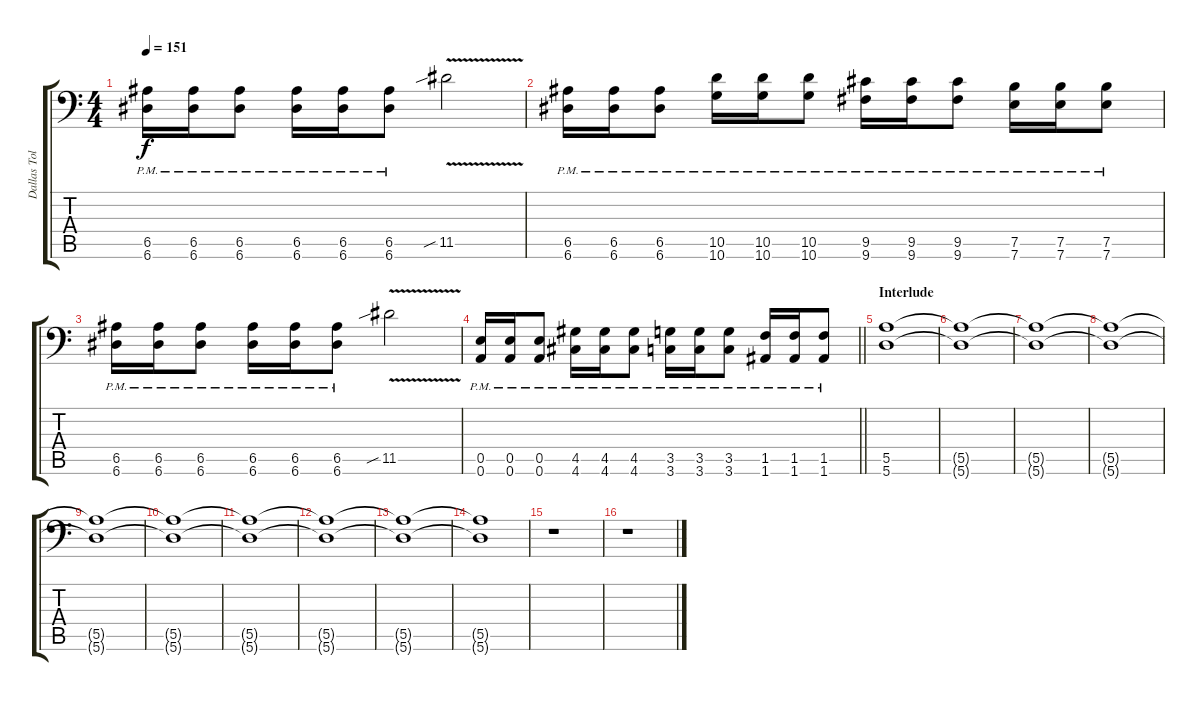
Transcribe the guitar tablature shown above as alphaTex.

\track ("Dallas Toler-Wade" "Dallas Tol") {instrument distortionguitar}
\staff {score tabs}
\tuning (B3 Gb3 D3 A2 E2 A1) {hide}
\ts (4 4)
\tempo 151
\clef f4
\ks c
(6.5{pm} 6.6{pm}).16{dy f} (6.5{pm} 6.6{pm}).16 (6.5{pm} 6.6{pm}).8 (6.5{pm} 6.6{pm}).16 (6.5{pm} 6.6{pm}).16 (6.5{pm} 6.6{pm}).8 11.5{v sib}.2 |
(6.5{pm} 6.6{pm}).16 (6.5{pm} 6.6{pm}).16 (6.5{pm} 6.6{pm}).8 (10.5{pm} 10.6{pm}).16 (10.5{pm} 10.6{pm}).16 (10.5{pm} 10.6{pm}).8 (9.5{pm} 9.6{pm}).16 (9.5{pm} 9.6{pm}).16 (9.5{pm} 9.6{pm}).8 (7.5{pm} 7.6{pm}).16 (7.5{pm} 7.6{pm}).16 (7.5{pm} 7.6{pm}).8 |
(6.5{pm} 6.6{pm}).16 (6.5{pm} 6.6{pm}).16 (6.5{pm} 6.6{pm}).8 (6.5{pm} 6.6{pm}).16 (6.5{pm} 6.6{pm}).16 (6.5{pm} 6.6{pm}).8 11.5{v sib}.2 |
\barLineRight lightlight
(0.5{pm} 0.6{pm}).16 (0.5{pm} 0.6{pm}).16 (0.5{pm} 0.6{pm}).8 (4.5{pm} 4.6{pm}).16 (4.5{pm} 4.6{pm}).16 (4.5{pm} 4.6{pm}).8 (3.5{pm} 3.6{pm}).16 (3.5{pm} 3.6{pm}).16 (3.5{pm} 3.6{pm}).8 (1.5{pm} 1.6{pm}).16 (1.5{pm} 1.6{pm}).16 (1.5{pm} 1.6{pm}).8 |
\section ("" "Interlude")
(5.5 5.6).1 |
(5.5{t} 5.6{t}).1 |
(5.5{t} 5.6{t}).1{volume 9} |
(5.5{t} 5.6{t}).1 |
(5.5{t} 5.6{t}).1 |
(5.5{t} 5.6{t}).1{volume 0} |
(5.5{t} 5.6{t}).1 |
(5.5{t} 5.6{t}).1 |
(5.5{t} 5.6{t}).1 |
(5.5{t} 5.6{t}).1 |
r.1 |
r.1
